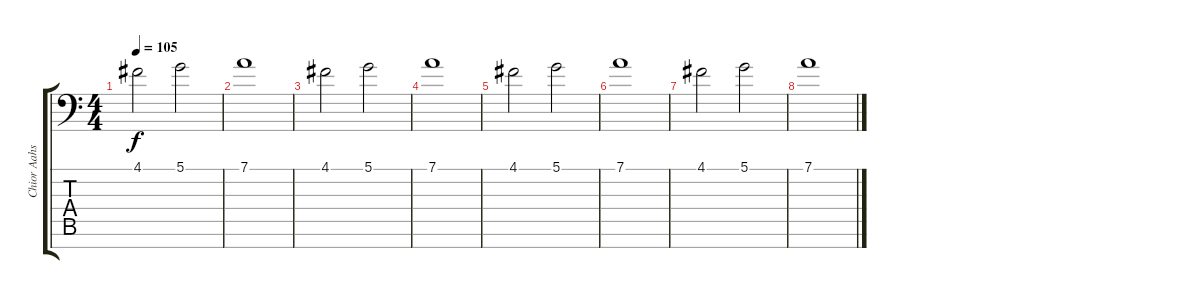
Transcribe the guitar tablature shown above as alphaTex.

\track ("Chior Aahs" "Chior Aahs") {instrument choiraahs}
\staff {score tabs}
\tuning (D4 A3 F3 C3 G2 D2 A1) {hide}
\ts (4 4)
\tempo 105
\clef f4
\ks c
4.1.2{dy f} 5.1.2 |
7.1.1 |
4.1.2 5.1.2 |
7.1.1 |
4.1.2 5.1.2 |
7.1.1 |
4.1.2 5.1.2 |
7.1.1
